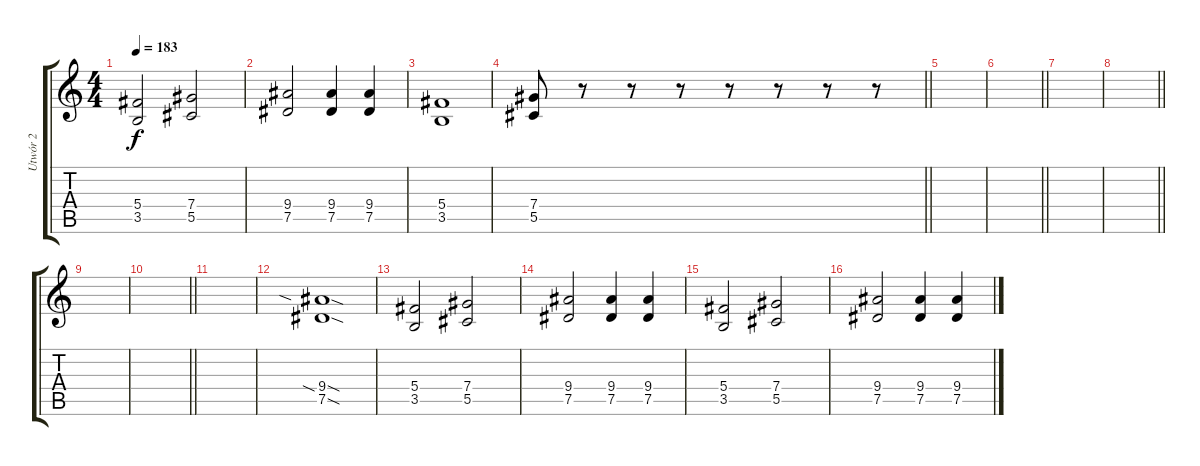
\track ("Utwór 2" "Utwór 2") {instrument distortionguitar}
\staff {score tabs}
\tuning (Eb4 Bb3 Gb3 Db3 Ab2 Eb2) {hide}
\ts (4 4)
\tempo 183
\clef g2
\ks c
(5.4 3.5).2{dy f} (7.4 5.5).2 |
(9.4 7.5).2 (9.4 7.5).4 (9.4 7.5).4 |
(5.4 3.5).1 |
\barLineRight lightlight
(7.4 5.5).8 r.8 r.8 r.8 r.8 r.8 r.8 r.8 |
|
\barLineRight lightlight
|
|
\barLineRight lightlight
|
|
\barLineRight lightlight
|
|
(9.4{sia sod} 7.5{sod}).1 |
(5.4 3.5).2 (7.4 5.5).2 |
(9.4 7.5).2 (9.4 7.5).4 (9.4 7.5).4 |
(5.4 3.5).2 (7.4 5.5).2 |
(9.4 7.5).2 (9.4 7.5).4 (9.4 7.5).4
